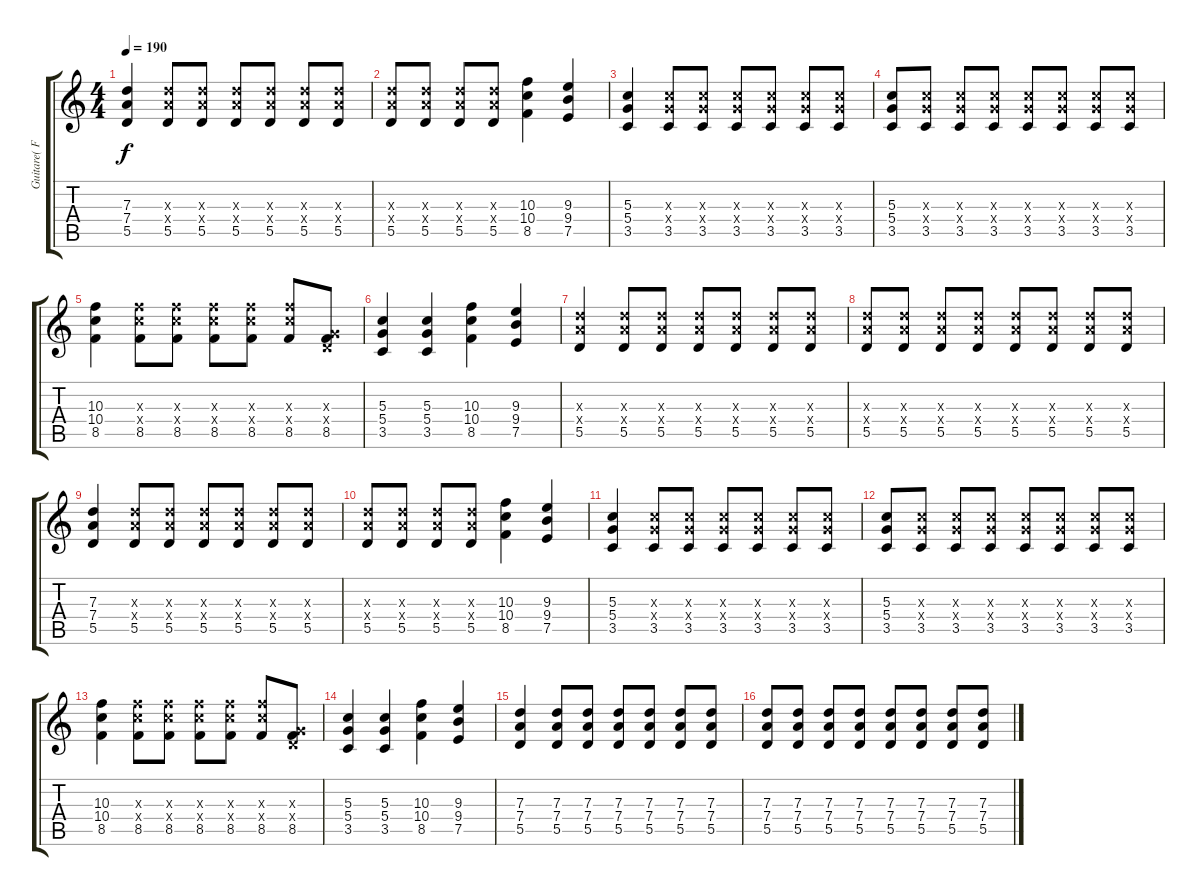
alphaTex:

\track ("Guitare( Fletcher Dragge )" "Guitare( F") {instrument distortionguitar}
\staff {score tabs}
\tuning (E4 B3 G3 D3 A2 E2) {hide}
\ts (4 4)
\tempo 190
\clef g2
\ks c
(7.3 7.4 5.5).4{dy f} (7.3{x} 7.4{x} 5.5).8 (7.3{x} 7.4{x} 5.5).8 (7.3{x} 7.4{x} 5.5).8 (7.3{x} 7.4{x} 5.5).8 (7.3{x} 7.4{x} 5.5).8 (7.3{x} 7.4{x} 5.5).8 |
(7.3{x} 7.4{x} 5.5).8 (7.3{x} 7.4{x} 5.5).8 (7.3{x} 7.4{x} 5.5).8 (7.3{x} 7.4{x} 5.5).8 (10.3 10.4 8.5).4 (9.3 9.4 7.5).4 |
(5.3 5.4 3.5).4 (5.3{x} 5.4{x} 3.5).8 (5.3{x} 5.4{x} 3.5).8 (5.3{x} 5.4{x} 3.5).8 (5.3{x} 5.4{x} 3.5).8 (5.3{x} 5.4{x} 3.5).8 (5.3{x} 5.4{x} 3.5).8 |
(5.3 5.4 3.5).8 (5.3{x} 5.4{x} 3.5).8 (5.3{x} 5.4{x} 3.5).8 (5.3{x} 5.4{x} 3.5).8 (5.3{x} 5.4{x} 3.5).8 (5.3{x} 5.4{x} 3.5).8 (5.3{x} 5.4{x} 3.5).8 (5.3{x} 5.4{x} 3.5).8 |
(10.3 10.4 8.5).4 (10.3{x} 10.4{x} 8.5).8 (10.3{x} 10.4{x} 8.5).8 (10.3{x} 10.4{x} 8.5).8 (10.3{x} 10.4{x} 8.5).8 (10.3{x} 10.4{x} 8.5).8 (0.3{x} 0.4{x} 8.5).8 |
(5.3 5.4 3.5).4 (5.3 5.4 3.5).4 (10.3 10.4 8.5).4 (9.3 9.4 7.5).4 |
(7.3{x} 7.4{x} 5.5).4 (7.3{x} 7.4{x} 5.5).8 (7.3{x} 7.4{x} 5.5).8 (7.3{x} 7.4{x} 5.5).8 (7.3{x} 7.4{x} 5.5).8 (7.3{x} 7.4{x} 5.5).8 (7.3{x} 7.4{x} 5.5).8 |
(7.3{x} 7.4{x} 5.5).8 (7.3{x} 7.4{x} 5.5).8 (7.3{x} 7.4{x} 5.5).8 (7.3{x} 7.4{x} 5.5).8 (7.3{x} 7.4{x} 5.5).8 (7.3{x} 7.4{x} 5.5).8 (7.3{x} 7.4{x} 5.5).8 (7.3{x} 7.4{x} 5.5).8 |
(7.3 7.4 5.5).4 (7.3{x} 7.4{x} 5.5).8 (7.3{x} 7.4{x} 5.5).8 (7.3{x} 7.4{x} 5.5).8 (7.3{x} 7.4{x} 5.5).8 (7.3{x} 7.4{x} 5.5).8 (7.3{x} 7.4{x} 5.5).8 |
(7.3{x} 7.4{x} 5.5).8 (7.3{x} 7.4{x} 5.5).8 (7.3{x} 7.4{x} 5.5).8 (7.3{x} 7.4{x} 5.5).8 (10.3 10.4 8.5).4 (9.3 9.4 7.5).4 |
(5.3 5.4 3.5).4 (5.3{x} 5.4{x} 3.5).8 (5.3{x} 5.4{x} 3.5).8 (5.3{x} 5.4{x} 3.5).8 (5.3{x} 5.4{x} 3.5).8 (5.3{x} 5.4{x} 3.5).8 (5.3{x} 5.4{x} 3.5).8 |
(5.3 5.4 3.5).8 (5.3{x} 5.4{x} 3.5).8 (5.3{x} 5.4{x} 3.5).8 (5.3{x} 5.4{x} 3.5).8 (5.3{x} 5.4{x} 3.5).8 (5.3{x} 5.4{x} 3.5).8 (5.3{x} 5.4{x} 3.5).8 (5.3{x} 5.4{x} 3.5).8 |
(10.3 10.4 8.5).4 (10.3{x} 10.4{x} 8.5).8 (10.3{x} 10.4{x} 8.5).8 (10.3{x} 10.4{x} 8.5).8 (10.3{x} 10.4{x} 8.5).8 (10.3{x} 10.4{x} 8.5).8 (0.3{x} 0.4{x} 8.5).8 |
(5.3 5.4 3.5).4 (5.3 5.4 3.5).4 (10.3 10.4 8.5).4 (9.3 9.4 7.5).4 |
(7.3 7.4 5.5).4 (7.3 7.4 5.5).8 (7.3 7.4 5.5).8 (7.3 7.4 5.5).8 (7.3 7.4 5.5).8 (7.3 7.4 5.5).8 (7.3 7.4 5.5).8 |
(7.3 7.4 5.5).8 (7.3 7.4 5.5).8 (7.3 7.4 5.5).8 (7.3 7.4 5.5).8 (7.3 7.4 5.5).8 (7.3 7.4 5.5).8 (7.3 7.4 5.5).8 (7.3 7.4 5.5).8
